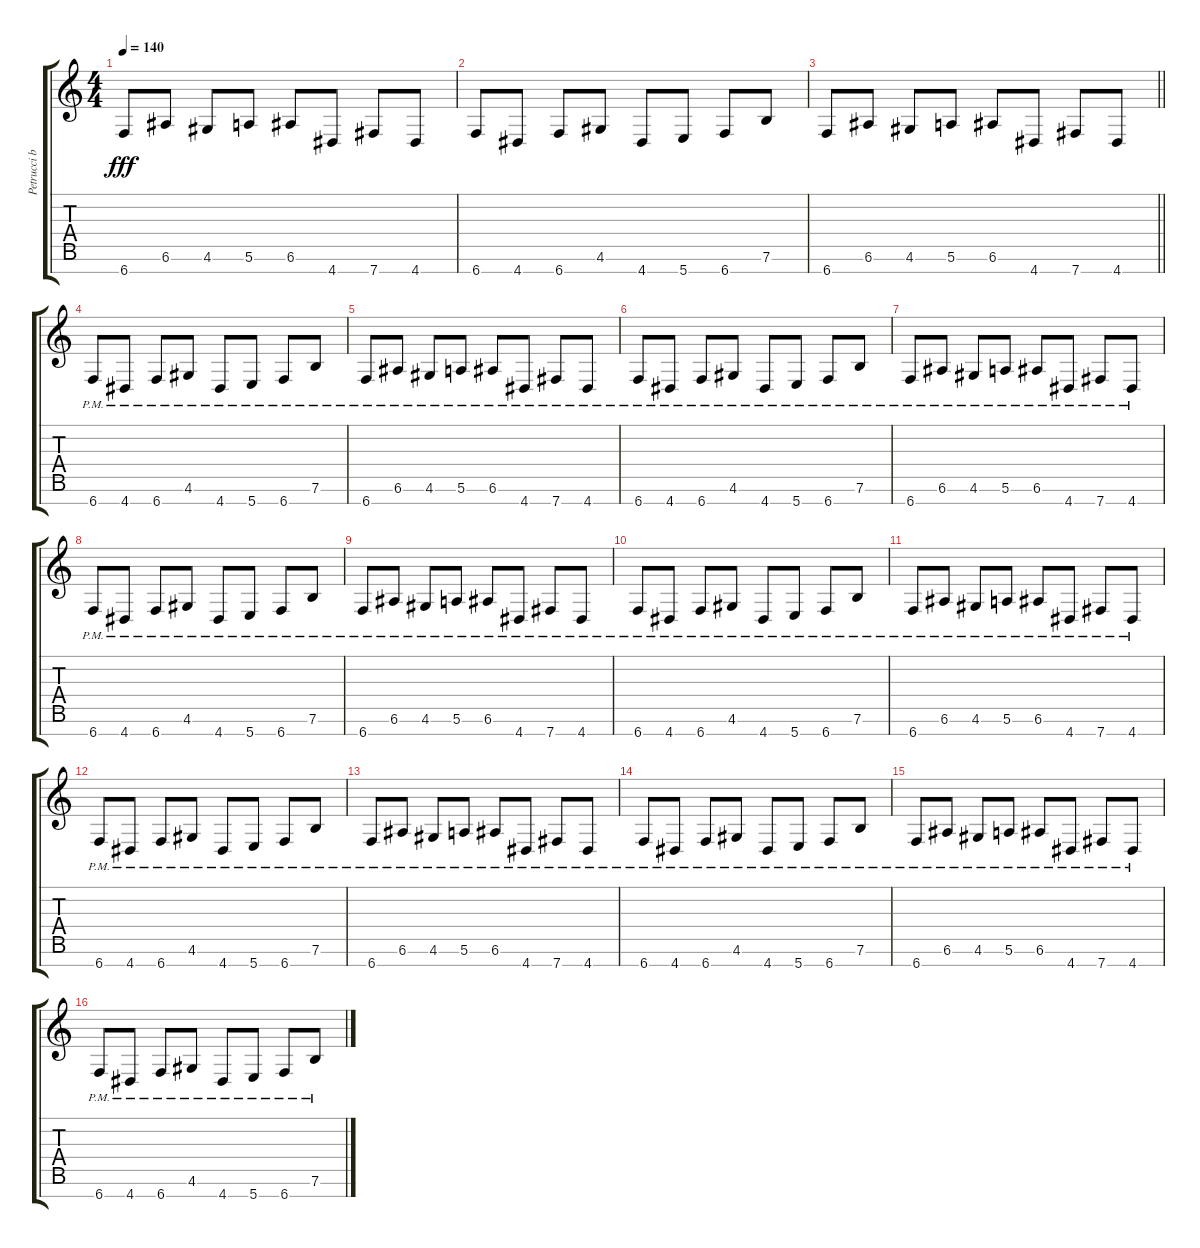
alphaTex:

\track ("Petrucci base 2" "Petrucci b") {instrument overdrivenguitar}
\staff {score tabs}
\tuning (E4 B3 G3 D3 A2 E2 B1) {hide}
\ts (4 4)
\tempo 140
\clef g2
\ks c
6.7.8{dy fff} 6.6.8 4.6.8 5.6.8 6.6.8 4.7.8 7.7.8 4.7.8 |
6.7.8 4.7.8 6.7.8 4.6.8 4.7.8 5.7.8 6.7.8 7.6.8 |
\barLineRight lightlight
6.7.8 6.6.8 4.6.8 5.6.8 6.6.8 4.7.8 7.7.8 4.7.8 |
6.7{pm}.8{volume 9} 4.7{pm}.8 6.7{pm}.8 4.6{pm}.8 4.7{pm}.8 5.7{pm}.8 6.7{pm}.8 7.6{pm}.8 |
6.7{pm}.8 6.6{pm}.8 4.6{pm}.8 5.6{pm}.8 6.6{pm}.8 4.7{pm}.8 7.7{pm}.8 4.7{pm}.8 |
6.7{pm}.8 4.7{pm}.8 6.7{pm}.8 4.6{pm}.8 4.7{pm}.8 5.7{pm}.8 6.7{pm}.8 7.6{pm}.8 |
6.7{pm}.8 6.6{pm}.8 4.6{pm}.8 5.6{pm}.8 6.6{pm}.8 4.7{pm}.8 7.7{pm}.8 4.7{pm}.8 |
6.7{pm}.8 4.7{pm}.8 6.7{pm}.8 4.6{pm}.8 4.7{pm}.8 5.7{pm}.8 6.7{pm}.8 7.6{pm}.8 |
6.7{pm}.8 6.6{pm}.8 4.6{pm}.8 5.6{pm}.8 6.6{pm}.8 4.7{pm}.8 7.7{pm}.8 4.7{pm}.8 |
6.7{pm}.8 4.7{pm}.8 6.7{pm}.8 4.6{pm}.8 4.7{pm}.8 5.7{pm}.8 6.7{pm}.8 7.6{pm}.8 |
6.7{pm}.8 6.6{pm}.8 4.6{pm}.8 5.6{pm}.8 6.6{pm}.8 4.7{pm}.8 7.7{pm}.8 4.7{pm}.8 |
6.7{pm}.8 4.7{pm}.8 6.7{pm}.8 4.6{pm}.8 4.7{pm}.8 5.7{pm}.8 6.7{pm}.8 7.6{pm}.8 |
6.7{pm}.8 6.6{pm}.8 4.6{pm}.8 5.6{pm}.8 6.6{pm}.8 4.7{pm}.8 7.7{pm}.8 4.7{pm}.8 |
6.7{pm}.8 4.7{pm}.8 6.7{pm}.8 4.6{pm}.8 4.7{pm}.8 5.7{pm}.8 6.7{pm}.8 7.6{pm}.8 |
6.7{pm}.8 6.6{pm}.8 4.6{pm}.8 5.6{pm}.8 6.6{pm}.8 4.7{pm}.8 7.7{pm}.8 4.7{pm}.8 |
6.7{pm}.8 4.7{pm}.8 6.7{pm}.8 4.6{pm}.8 4.7{pm}.8 5.7{pm}.8 6.7{pm}.8 7.6{pm}.8
